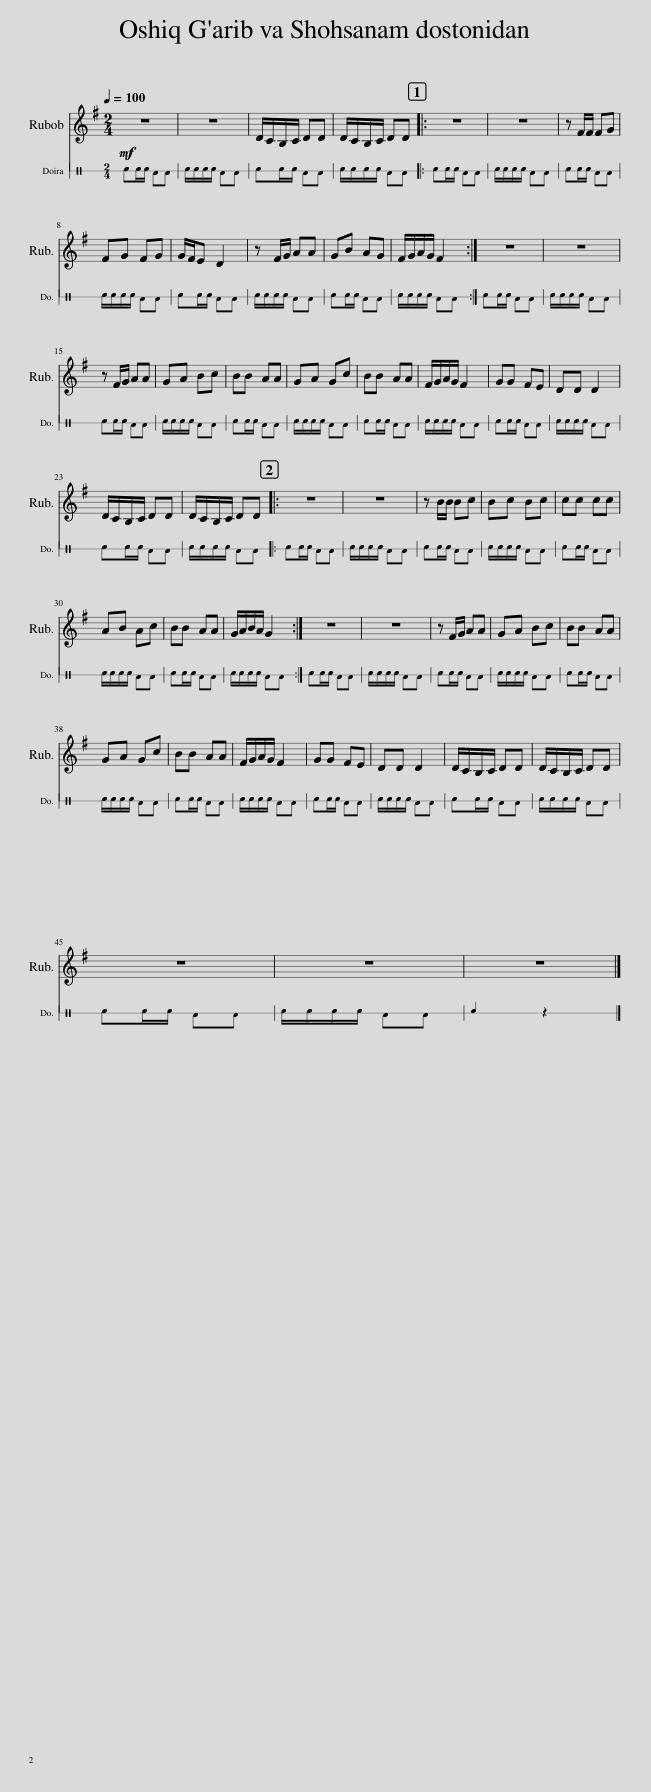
X:1
%%score 1 2
L:1/8
Q:1/4=100
M:2/4
I:linebreak $
K:G
V:1 treble
V:2 perc stafflines=1
K:none
V:1
!mf! z4 | z4 | D/C/B,/C/ DD | D/C/B,/C/ DD |: z4 | %5
 z4 | z F/F/ FG |$ FG FG | G/F/E D2 | z F/G/ AA | %10
 GB AG | F/G/A/G/ F2 :| z4 | z4 |$ z F/G/ AA | %15
 GA Bc | BB AA | GA Gc | BB AA | F/G/A/G/ F2 | %20
 GG FE | DD D2 |$ D/C/B,/C/ DD | D/C/B,/C/ DD |: z4 | %25
 z4 | z B/B/ Bc | Bc Bc | cc cc |$ AB Ac | %30
 BB AA | G/A/B/A/ G2 :| z4 | z4 | z F/G/ AA | %35
 GA Bc | BB AA |$ GA Gc | BB AA | F/G/A/G/ F2 | %40
 GG FE | DD D2 | D/C/B,/C/ DD | D/C/B,/C/ DD |$ z4 | %45
 z4 | z4 |] %47
V:2
[K:C] FF/F/ DD | F/F/F/F/ DD | FF/F/ DD | F/F/F/F/ DD |: FF/F/ DD | %5
 F/F/F/F/ DD | FF/F/ DD |$ F/F/F/F/ DD | FF/F/ DD | F/F/F/F/ DD | %10
 FF/F/ DD | F/F/F/F/ DD :| FF/F/ DD | F/F/F/F/ DD |$ FF/F/ DD | %15
 F/F/F/F/ DD | FF/F/ DD | F/F/F/F/ DD | FF/F/ DD | F/F/F/F/ DD | %20
 FF/F/ DD | F/F/F/F/ DD |$ FF/F/ DD | F/F/F/F/ DD |: FF/F/ DD | %25
 F/F/F/F/ DD | FF/F/ DD | F/F/F/F/ DD | FF/F/ DD |$ F/F/F/F/ DD | %30
 FF/F/ DD | F/F/F/F/ DD :| FF/F/ DD | F/F/F/F/ DD | FF/F/ DD | %35
 F/F/F/F/ DD | FF/F/ DD |$ F/F/F/F/ DD | FF/F/ DD | F/F/F/F/ DD | %40
 FF/F/ DD | F/F/F/F/ DD | FF/F/ DD | F/F/F/F/ DD |$ FF/F/ DD | %45
 F/F/F/F/ DD | F2 z2 |] %47
